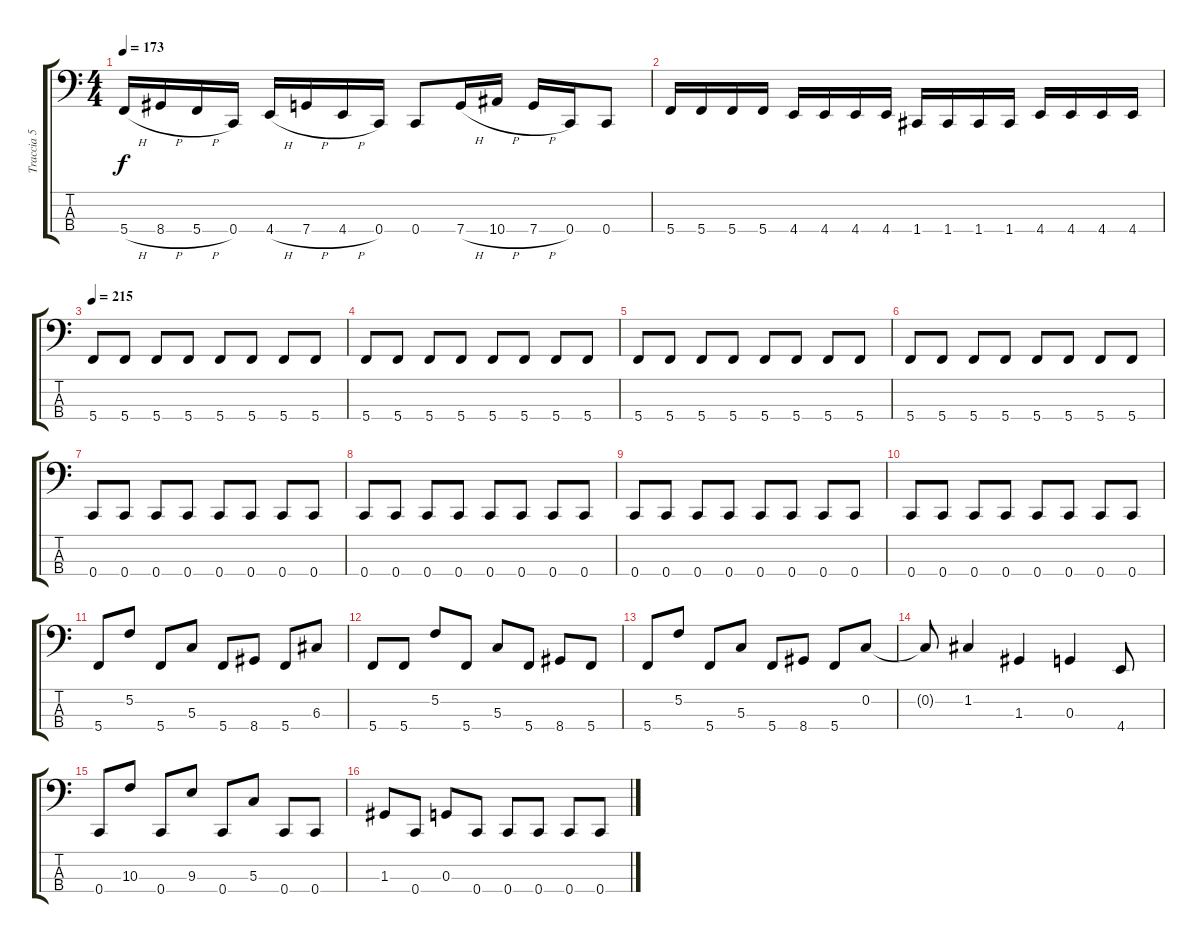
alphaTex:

\track ("Traccia 5" "Traccia 5") {instrument electricbasspick}
\staff {score tabs}
\tuning (F2 C2 G1 C1) {hide}
\ts (4 4)
\tempo 173
\clef f4
\ks c
5.4{h}.16{dy f} 8.4{h}.16 5.4{h}.16 0.4.16 4.4{h}.16 7.4{h}.16 4.4{h}.16 0.4.16 0.4.8 7.4{h}.16 10.4{h}.16 7.4{h}.16 0.4.16 0.4.8 |
5.4.16 5.4.16 5.4.16 5.4.16 4.4.16 4.4.16 4.4.16 4.4.16 1.4.16 1.4.16 1.4.16 1.4.16 4.4.16 4.4.16 4.4.16 4.4.16 |
\tempo 215
5.4.8 5.4.8 5.4.8 5.4.8 5.4.8 5.4.8 5.4.8 5.4.8 |
5.4.8 5.4.8 5.4.8 5.4.8 5.4.8 5.4.8 5.4.8 5.4.8 |
5.4.8 5.4.8 5.4.8 5.4.8 5.4.8 5.4.8 5.4.8 5.4.8 |
5.4.8 5.4.8 5.4.8 5.4.8 5.4.8 5.4.8 5.4.8 5.4.8 |
0.4.8 0.4.8 0.4.8 0.4.8 0.4.8 0.4.8 0.4.8 0.4.8 |
0.4.8 0.4.8 0.4.8 0.4.8 0.4.8 0.4.8 0.4.8 0.4.8 |
0.4.8 0.4.8 0.4.8 0.4.8 0.4.8 0.4.8 0.4.8 0.4.8 |
0.4.8 0.4.8 0.4.8 0.4.8 0.4.8 0.4.8 0.4.8 0.4.8 |
5.4.8 5.2.8 5.4.8 5.3.8 5.4.8 8.4.8 5.4.8 6.3.8 |
5.4.8 5.4.8 5.2.8 5.4.8 5.3.8 5.4.8 8.4.8 5.4.8 |
5.4.8 5.2.8 5.4.8 5.3.8 5.4.8 8.4.8 5.4.8 0.2.8 |
0.2{t}.8 1.2.4 1.3.4 0.3.4 4.4.8 |
0.4.8 10.3.8 0.4.8 9.3.8 0.4.8 5.3.8 0.4.8 0.4.8 |
1.3.8 0.4.8 0.3.8 0.4.8 0.4.8 0.4.8 0.4.8 0.4.8
